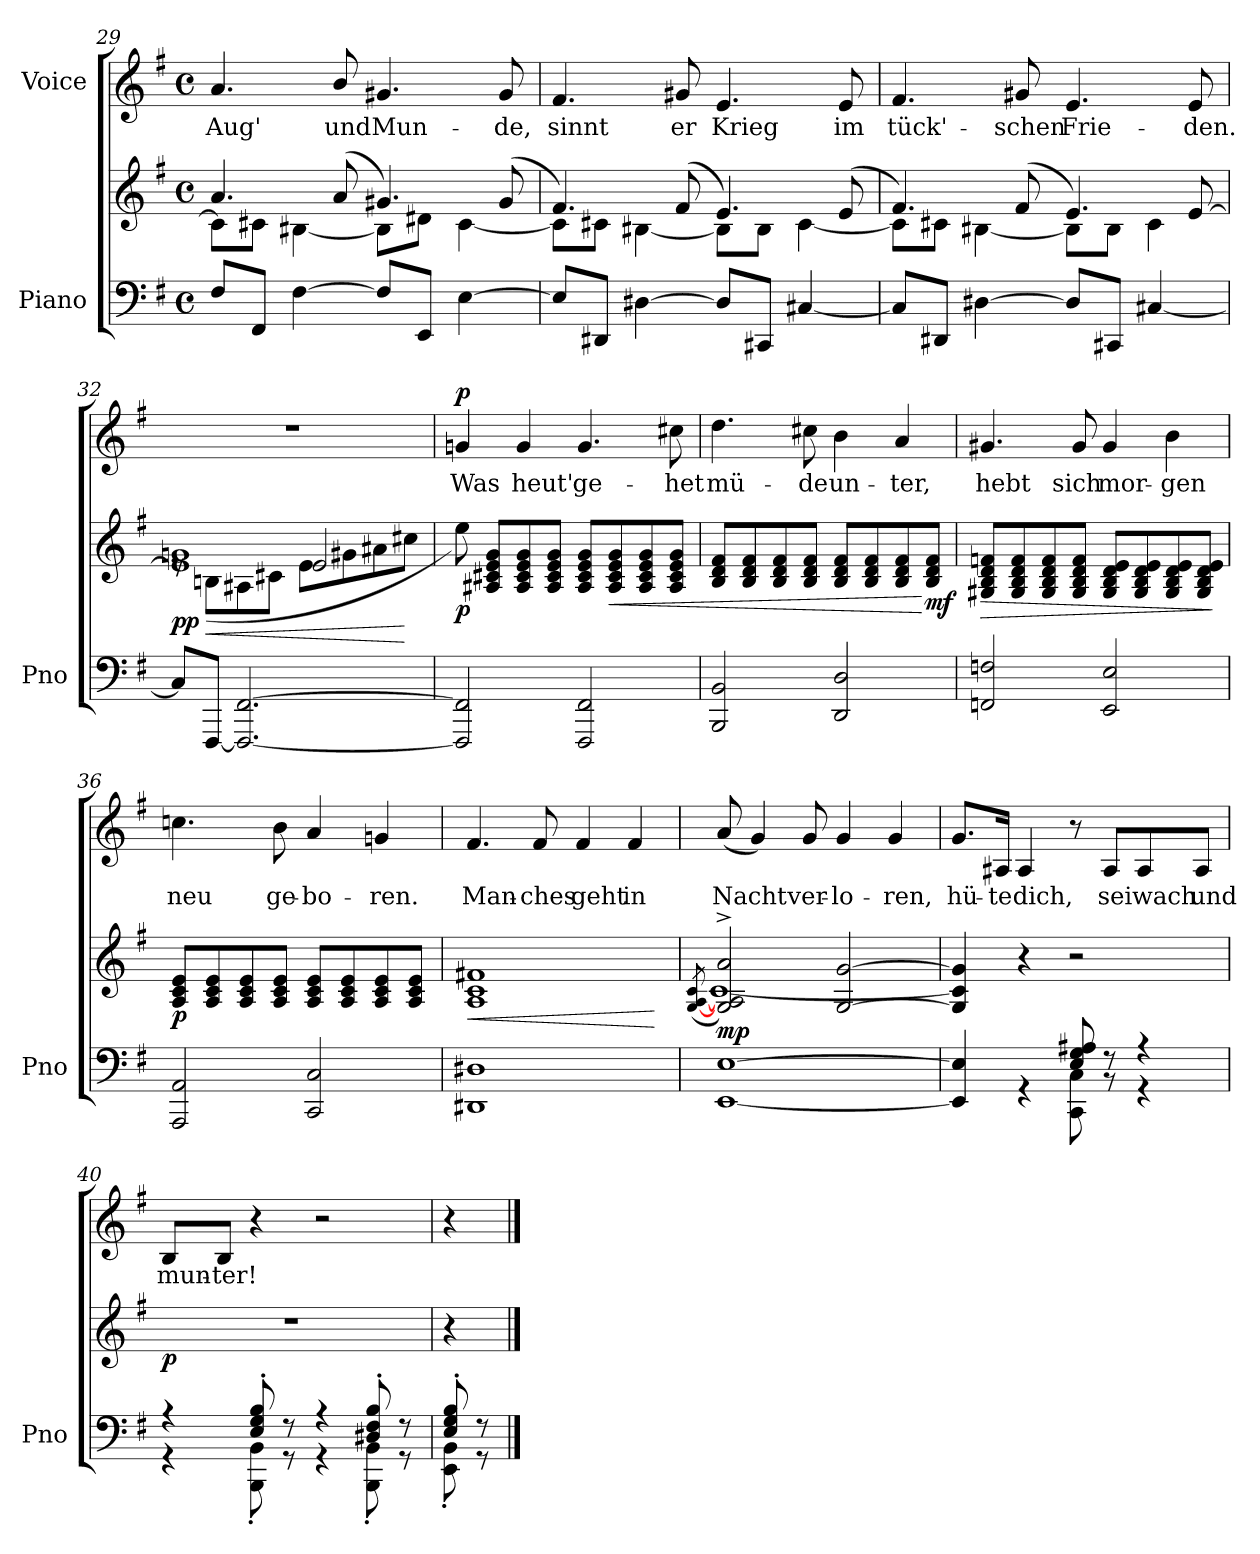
**kern	**kern	**dynam	**kern	**text	**dynam
*part2	*part2	*part2	*part1	*part1	*part1
*staff3	*staff2	*staff2/3	*staff1	*staff1	*staff1
*I"Piano	*	*	*I"Voice	*	*
*I'Pno	*	*	*	*	*
*clefF4	*clefG2	*	*clefG2	*	*
*k[f#]	*k[f#]	*	*k[f#]	*	*
*M4/4	*M4/4	*	*M4/4	*	*
*met(c)	*met(c)	*	*met(c)	*	*
=29	=29	=29	=29	=29	=29
*	*^	*	*	*	*
!	!	!	!	!	!LO:LY:b	!
8F#/L	4.a/	8c#\L]	.	4.a/	Aug'	.
8FF#/J	.	8c#X\J	.	.	.	.
[4F#\	.	[4B#X\	.	.	.	.
!	!	!	!	!	!LO:LY:b	!
.	(>8a/	.	.	8b/	und	.
!	!	!	!	!	!LO:LY:b	!
8F#/L]	4.g#X/)	8B#\L]	.	4.g#X/	Mun-	.
8EE/J	.	8d#X\J	.	.	.	.
[4E\	.	[4c#\	.	.	.	.
!	!	!	!	!	!LO:LY:b	!
.	(>8g#/	.	.	8g#/	-de,	.
=30	=30	=30	=30	=30	=30	=30
!	!	!	!	!	!LO:LY:b	!
8E/L]	4.f#/)	8c#\L]	.	4.f#/	sinnt	.
8DD#X/J	.	8c#X\J	.	.	.	.
[4D#X\	.	[4B#X\	.	.	.	.
!	!	!	!	!	!LO:LY:b	!
.	(>8f#/	.	.	8g#X/	er	.
!	!	!	!	!	!LO:LY:b	!
8D#/L]	4.e/)	8B#\L]	.	4.e/	Krieg	.
8CC#X/J	.	8B#\J	.	.	.	.
[4C#X/	.	[4c#\	.	.	.	.
!	!	!	!	!	!LO:LY:b	!
.	(>8e/	.	.	8e/	im	.
=31	=31	=31	=31	=31	=31	=31
!	!	!	!	!	!LO:LY:b	!
8C#/L]	4.f#/)	8c#\L]	.	4.f#/	tück'-	.
8DD#X/J	.	8c#X\J	.	.	.	.
[4D#X\	.	[4B#X\	.	.	.	.
!	!	!	!	!	!LO:LY:b	!
.	(>8f#/	.	.	8g#X/	-schen	.
!	!	!	!	!	!LO:LY:b	!
8D#/L]	4.e/)	8B#\L]	.	4.e/	Frie-	.
8CC#X/J	.	8B#\J	.	.	.	.
[4C#X/	.	4c#\	.	.	.	.
!	!	!	!	!	!LO:LY:b	!
.	[8e/	.	.	8e/	-den.	.
!!LO:LB:g=z
=32	=32	=32	=32	=32	=32	=32
*	*	*^	*	*	*	*
!	!	!	!	!LO:DY:b	!	!	!
8C#/L]	1e] 1gn	8re	2ryy	pp	1r	.	.
!	!	!	!	!LO:HP:b	!	!	!
[8FFF#/J	.	(<8Bn\L	.	<	.	.	.
2.FFF#/_ [2.FF#/	.	8A#X\	.	.	.	.	.
.	.	8c#X\J	.	.	.	.	.
.	.	8e\L	2e/	.	.	.	.
.	.	8g#X\	.	.	.	.	.
.	.	8a#X\	.	.	.	.	.
.	.	8cc#X\J	.	[	.	.	.
*	*	*v	*v	*	*	*	*
=33	=33	=33	=33	=33	=33	=33
!	!	!	!LO:DY:b	!	!LO:LY:b	!LO:DY:a
*	*v	*v	*	*	*	*
2FFF#/] 2FF#/]	8ee\)	p	4gn/	Was	p
.	8A#X/ 8c#X/ 8e/ 8g/L	.	.	.	.
!	!	!	!	!LO:LY:b	!
.	8A#/ 8c#/ 8e/ 8g/	.	4g/	heut'	.
.	8A#/ 8c#/ 8e/ 8g/J	.	.	.	.
!	!	!	!	!LO:LY:b	!
2FFF#/ 2FF#/	8A#/ 8c#/ 8e/ 8g/L	.	4.g/	ge-	.
!	!	!LO:HP:b	!	!	!
.	8A#/ 8c#/ 8e/ 8g/	<	.	.	.
.	8A#/ 8c#/ 8e/ 8g/	.	.	.	.
!	!	!	!	!LO:LY:b	!
.	8A#/ 8c#/ 8e/ 8g/J	.	8cc#X\	-het	.
=34	=34	=34	=34	=34	=34
!	!	!	!	!LO:LY:b	!
2BBB/ 2BB/	8B/ 8d/ 8f#/L	.	4.dd\	mü-	.
.	8B/ 8d/ 8f#/	.	.	.	.
.	8B/ 8d/ 8f#/	.	.	.	.
!	!	!	!	!LO:LY:b	!
.	8B/ 8d/ 8f#/J	.	8cc#X\	-de	.
!	!	!	!	!LO:LY:b	!
2DD/ 2D/	8B/ 8d/ 8f#/L	.	4b\	un-	.
.	8B/ 8d/ 8f#/	.	.	.	.
!	!	!	!	!LO:LY:b	!
.	8B/ 8d/ 8f#/	.	4a/	-ter,	.
!	!	!LO:DY:n=1:b	!	!	!
.	8B/ 8d/ 8f#/J	[ mf	.	.	.
=35	=35	=35	=35	=35	=35
!	!	!LO:HP:b	!	!LO:LY:b	!
2FFn/ 2Fn/	8G#X/ 8B/ 8d/ 8fn/L	>	4.g#X/	hebt	.
.	8G#/ 8B/ 8d/ 8f/	.	.	.	.
.	8G#/ 8B/ 8d/ 8f/	.	.	.	.
!	!	!	!	!LO:LY:b	!
.	8G#/ 8B/ 8d/ 8f/J	.	8g#/	sich	.
!	!	!	!	!LO:LY:b	!
2EE/ 2E/	8G#/ 8B/ 8d/ 8e/L	.	4g#/	mor-	.
.	8G#/ 8B/ 8d/ 8e/	.	.	.	.
!	!	!	!	!LO:LY:b	!
.	8G#/ 8B/ 8d/ 8e/	.	4b\	-gen	.
.	8G#/ 8B/ 8d/ 8e/J	.	.	.	.
.	.	]	.	.	.
!!LO:PB:g=z
=36	=36	=36	=36	=36	=36
!	!	!LO:DY:b	!	!LO:LY:b	!
2AAA/ 2AA/	8A/ 8c/ 8e/L	p	4.ccn\	neu	.
.	8A/ 8c/ 8e/	.	.	.	.
.	8A/ 8c/ 8e/	.	.	.	.
!	!	!	!	!LO:LY:b	!
.	8A/ 8c/ 8e/J	.	8b\	ge-	.
!	!	!	!	!LO:LY:b	!
2CC/ 2C/	8A/ 8c/ 8e/L	.	4a/	-bo-	.
.	8A/ 8c/ 8e/	.	.	.	.
!	!	!	!	!LO:LY:b	!
.	8A/ 8c/ 8e/	.	4gn/	-ren.	.
.	8A/ 8c/ 8e/J	.	.	.	.
!!LO:LB:g=z
=37	=37	=37	=37	=37	=37
!	!	!LO:HP:b	!	!LO:LY:b	!
1DD#X 1D#X	1A 1c 1f#X	<	4.f#/	Man-	.
!	!	!	!	!LO:LY:b	!
.	.	.	8f#/	-ches	.
!	!	!	!	!LO:LY:b	!
.	.	.	4f#/	geht	.
!	!	!	!	!LO:LY:b	!
.	.	.	4f#/	in	.
.	.	[	.	.	.
=38	=38	=38	=38	=38	=38
.	(>[8qG/ [8qA/ 8qc/	.	.	.	.
*	*^	*	*	*	*
!	!	!	!LO:DY:b	!	!LO:LY:b	!
[1EE [1E	2G/^ 2A/^ 2a/^	[1c)	mp	(<8a/	Nacht	.
.	.	.	.	4g/)	.	.
!	!	!	!	!	!LO:LY:b	!
.	.	.	.	8g/	ver-	.
!	!	!	!	!	!LO:LY:b	!
.	[2G/ [2g/	.	.	4g/	-lo-	.
!	!	!	!	!	!LO:LY:b	!
.	.	.	.	4g/	-ren,	.
*	*v	*v	*	*	*	*
=39	=39	=39	=39	=39	=39
*^	*	*	*	*	*
!	!	!	!	!	!LO:LY:b	!
4EE/] 4E/]	2ryy	4G/] 4c/] 4g/]	.	8.g/L	hü-	.
!	!	!	!	!	!LO:LY:b	!
.	.	.	.	16A#X/Jk	-te	.
!	!	!	!	!	!LO:LY:b	!
4rGG	.	4r	.	4A#/	dich,	.
8E/ 8G/ 8A#X/	8CC\ 8C\	2r	.	8r	.	.
!	!	!	!	!	!LO:LY:b	!
8r	8r	.	.	8A#/L	sei	.
!	!	!	!	!	!LO:LY:b	!
4r	4r	.	.	8A#/	wach	.
!	!	!	!	!	!LO:LY:b	!
.	.	.	.	8A#/J	und	.
=40	=40	=40	=40	=40	=40	=40
!	!	!	!LO:DY:b	!	!LO:LY:b	!
4r	4r	1r	p	8B/L	mun-	.
!	!	!	!	!	!LO:LY:b	!
.	.	.	.	8B/J	-ter!	.
8E/' 8G/' 8B/'	8BBB\' 8BB\'	.	.	4r	.	.
8r	8r	.	.	.	.	.
4r	4r	.	.	2r	.	.
8D#X/' 8F#/' 8B/'	8BBB\' 8BB\'	.	.	.	.	.
8r	8r	.	.	.	.	.
=41	=41	=41	=41	=41	=41	=41
8E/' 8G/' 8B/'	8EE\' 8BB\'	4r	.	4r	.	.
8r	8r	.	.	.	.	.
*v	*v	*	*	*	*	*
==	==	==	==	==	==
*-	*-	*-	*-	*-	*-
